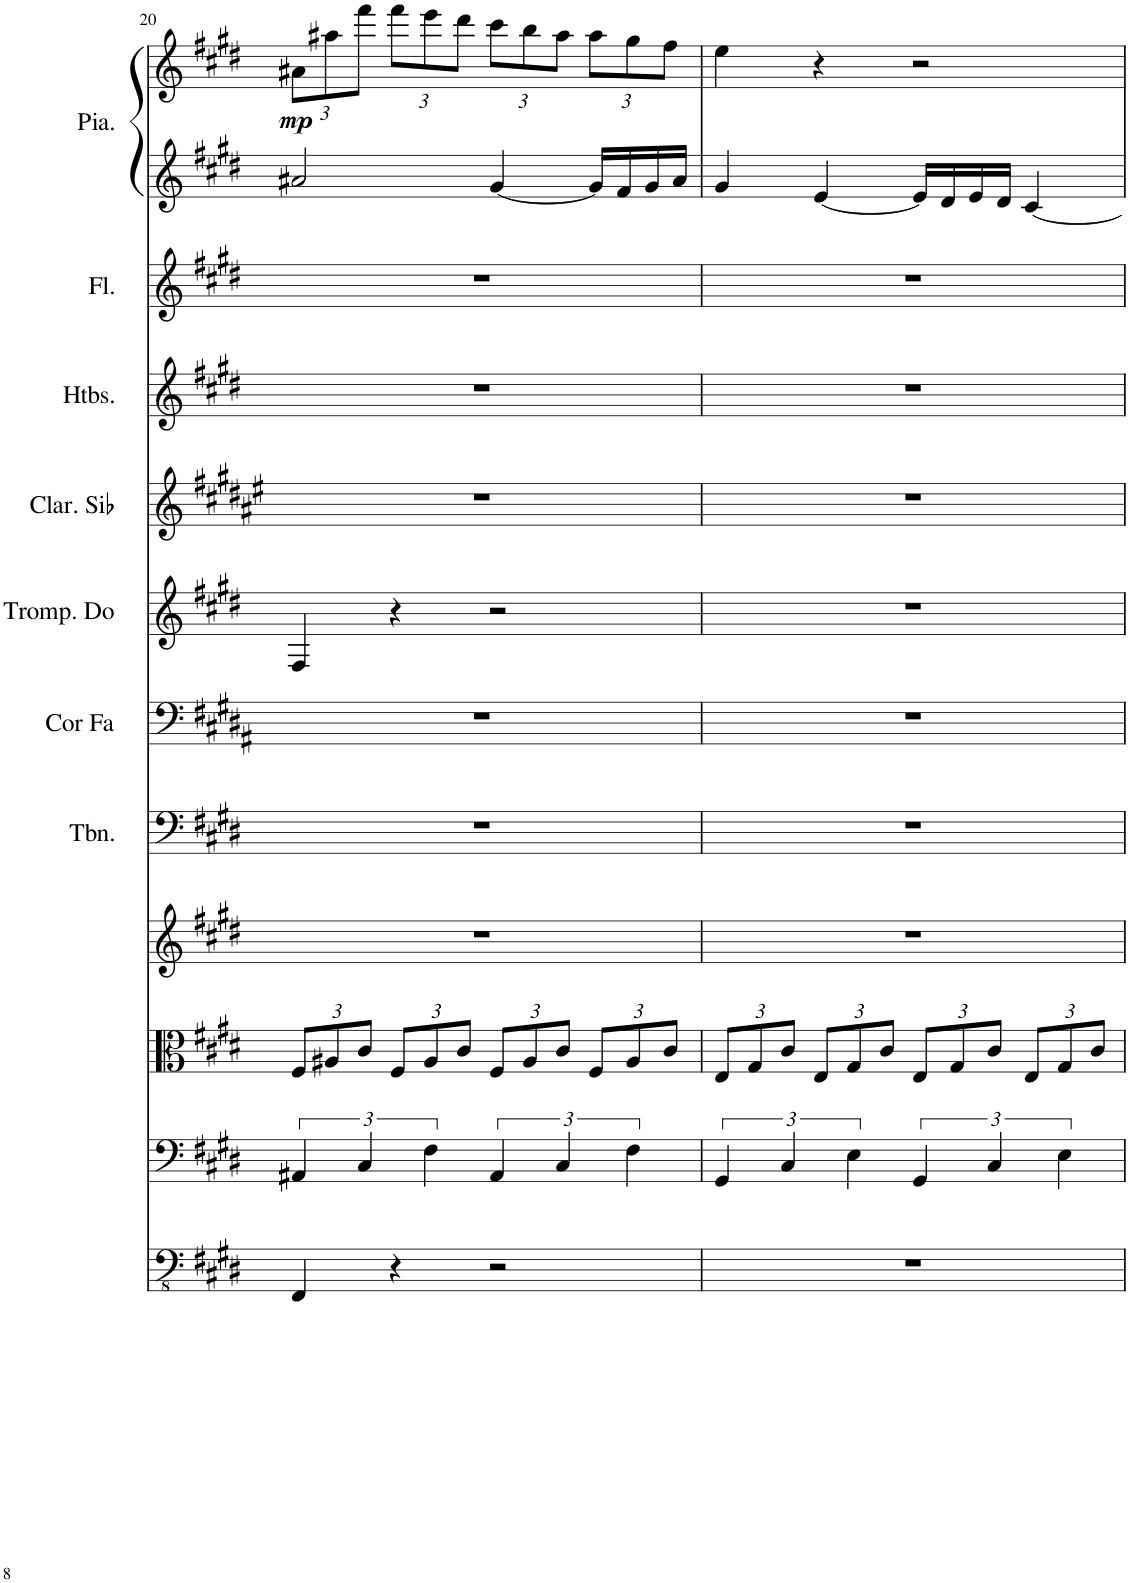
**kern	**kern	**kern	**kern	**kern	**kern	**kern	**kern	**kern	**kern	**kern	**kern	**dynam
*part11	*part10	*part9	*part8	*part7	*part6	*part5	*part4	*part3	*part2	*part1	*part1	*part1
*staff12	*staff11	*staff10	*staff9	*staff8	*staff7	*staff6	*staff5	*staff4	*staff3	*staff2	*staff1	*staff1/2
*I"Basso	*I"Violoncello	*I"Viola	*I"Violino	*I"Trombone	*I"Cor en Fa	*I"Trompette en Do	*I"Clarinette en Sib	*I"Hautbois	*I"Flûte	*I"Piano	*	*
*	*I'Vc	*I'Vla	*I'Vln	*I'Tbn.	*I'Cor Fa	*I'Tromp. Do	*I'Clar. Sib	*I'Htbs.	*I'Fl.	*I'Pia.	*	*
!!LO:PB:g=z
*clefFv4	*clefF4	*clefC3	*clefG2	*clefF4	*clefF4	*clefG2	*clefG2	*clefG2	*clefG2	*clefG2	*clefG2	*
*Trd7c12	*	*	*	*	*Trd4c7	*Trd1c2	*Trd1c2	*	*	*	*	*
*k[f#c#g#d#]	*k[f#c#g#d#]	*k[f#c#g#d#]	*k[f#c#g#d#]	*k[f#c#g#d#]	*k[f#c#g#d#a#]	*k[f#c#g#d#]	*k[f#c#g#d#a#e#]	*k[f#c#g#d#]	*k[f#c#g#d#]	*k[f#c#g#d#]	*k[f#c#g#d#]	*
*M4/4	*M4/4	*M4/4	*M4/4	*M4/4	*M4/4	*M4/4	*M4/4	*M4/4	*M4/4	*M4/4	*M4/4	*
*	*	*Xbrackettup	*	*	*	*	*	*	*	*	*Xbrackettup	*
=20	=20	=20	=20	=20	=20	=20	=20	=20	=20	=20	=20	=20
!	!	!	!	!	!	!	!	!	!	!	!	!LO:DY:b
4FFF#/	6AA#X/	12F#/L	1r	1r	1r	4F#/	1r	1r	1r	2a#X/	12a#X\L	mp
.	.	12A#X/	.	.	.	.	.	.	.	.	12aa#X\	.
.	6C#/	12c#/J	.	.	.	.	.	.	.	.	12fff#\J	.
4r	.	12F#/L	.	.	.	4r	.	.	.	.	12fff#\L	.
.	6F#\	12A#/	.	.	.	.	.	.	.	.	12eee\	.
.	.	12c#/J	.	.	.	.	.	.	.	.	12ddd#\J	.
2r	6AA#/	12F#/L	.	.	.	2r	.	.	.	[4g#/	12ccc#\L	.
.	.	12A#/	.	.	.	.	.	.	.	.	12bb\	.
.	6C#/	12c#/J	.	.	.	.	.	.	.	.	12aa#\J	.
.	.	12F#/L	.	.	.	.	.	.	.	16g#/LL]	12aa#\L	.
.	.	.	.	.	.	.	.	.	.	16f#/	.	.
.	6F#\	12A#/	.	.	.	.	.	.	.	.	12gg#\	.
.	.	.	.	.	.	.	.	.	.	16g#/	.	.
.	.	12c#/J	.	.	.	.	.	.	.	.	12ff#\J	.
.	.	.	.	.	.	.	.	.	.	16a#/JJ	.	.
=21	=21	=21	=21	=21	=21	=21	=21	=21	=21	=21	=21	=21
1r	6GG#/	12E/L	1r	1r	1r	1r	1r	1r	1r	4g#/	4ee\	.
.	.	12G#/	.	.	.	.	.	.	.	.	.	.
.	6C#/	12c#/J	.	.	.	.	.	.	.	.	.	.
.	.	12E/L	.	.	.	.	.	.	.	[4e/	4r	.
.	6E\	12G#/	.	.	.	.	.	.	.	.	.	.
.	.	12c#/J	.	.	.	.	.	.	.	.	.	.
.	6GG#/	12E/L	.	.	.	.	.	.	.	16e/LL]	2r	.
.	.	.	.	.	.	.	.	.	.	16d#/	.	.
.	.	12G#/	.	.	.	.	.	.	.	.	.	.
.	.	.	.	.	.	.	.	.	.	16e/	.	.
.	6C#/	12c#/J	.	.	.	.	.	.	.	.	.	.
.	.	.	.	.	.	.	.	.	.	16d#/JJ	.	.
.	.	12E/L	.	.	.	.	.	.	.	[4c#/	.	.
.	6E\	12G#/	.	.	.	.	.	.	.	.	.	.
.	.	12c#/J	.	.	.	.	.	.	.	.	.	.
=	=	=	=	=	=	=	=	=	=	=	=	=
*-	*-	*-	*-	*-	*-	*-	*-	*-	*-	*-	*-	*-
